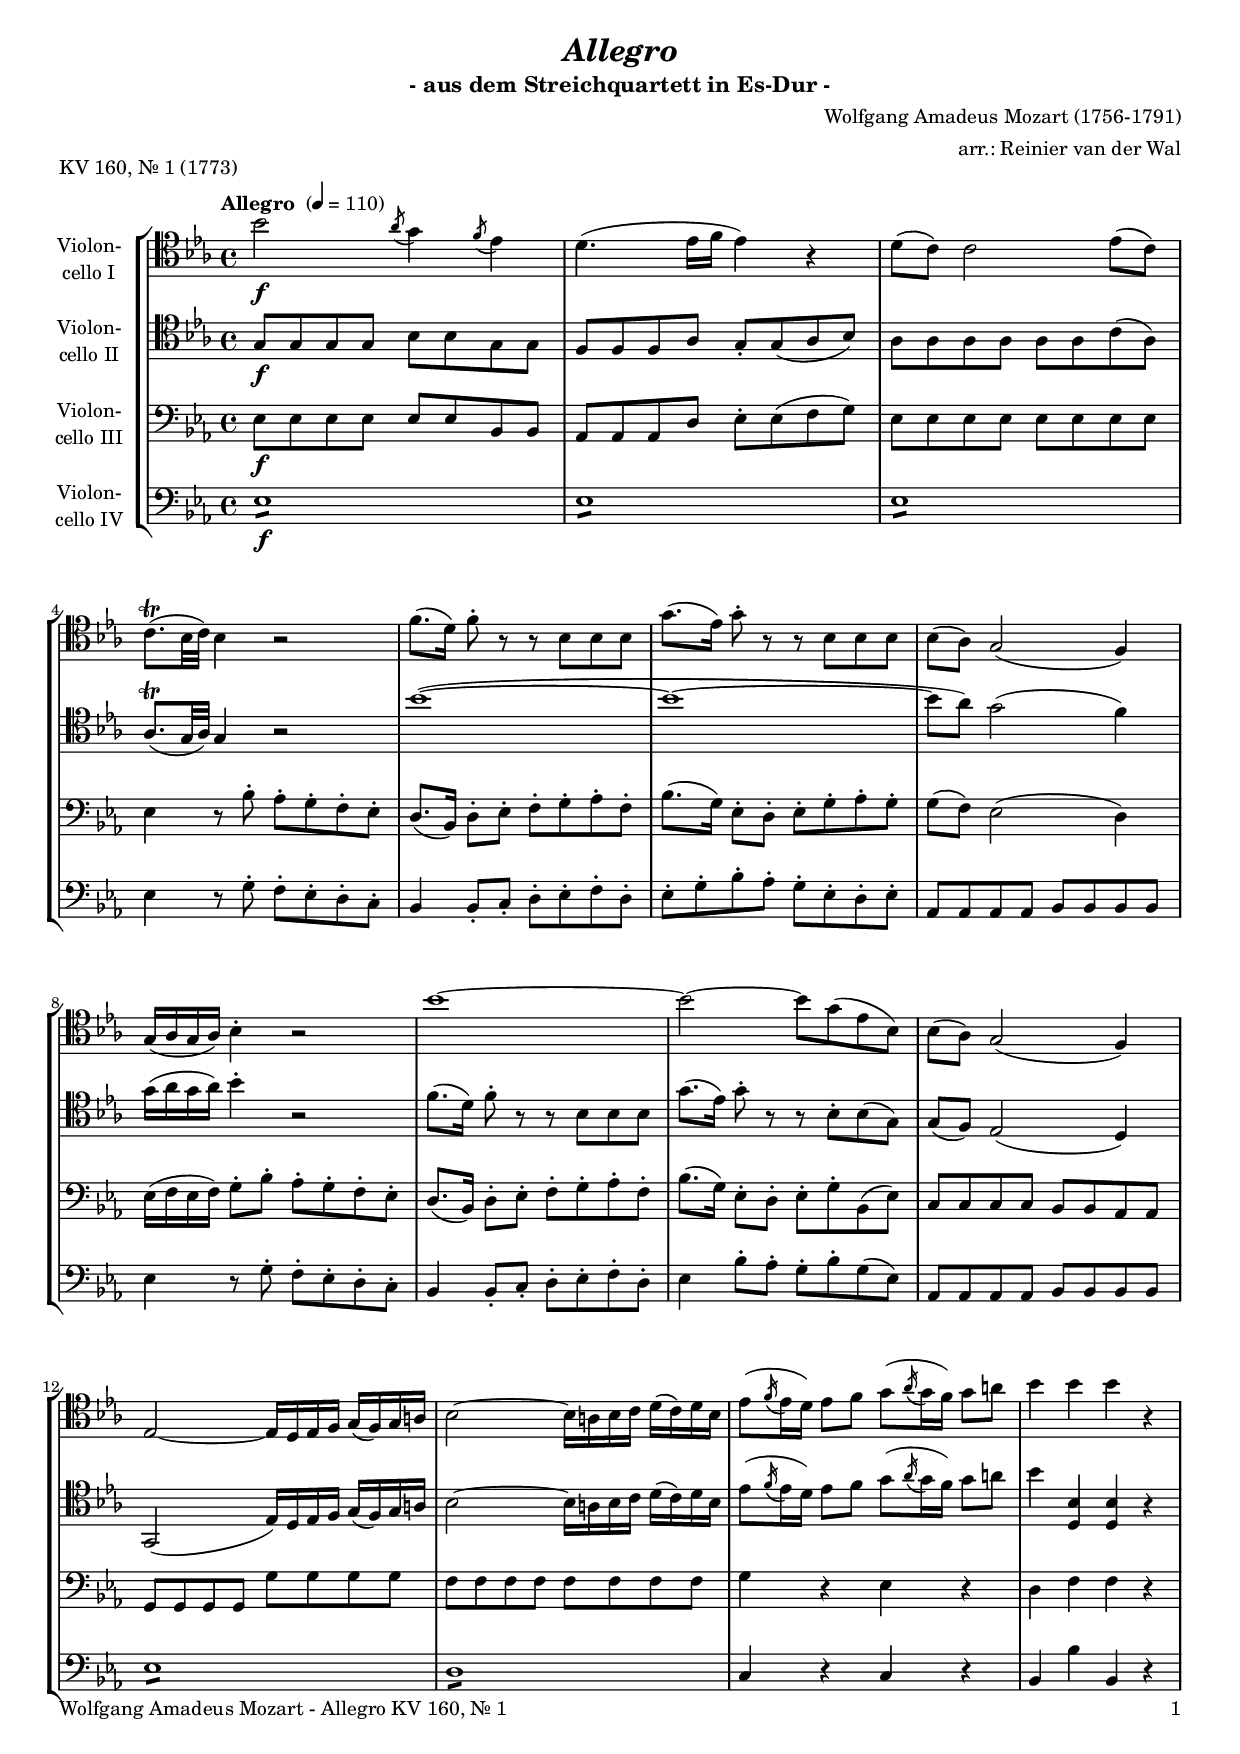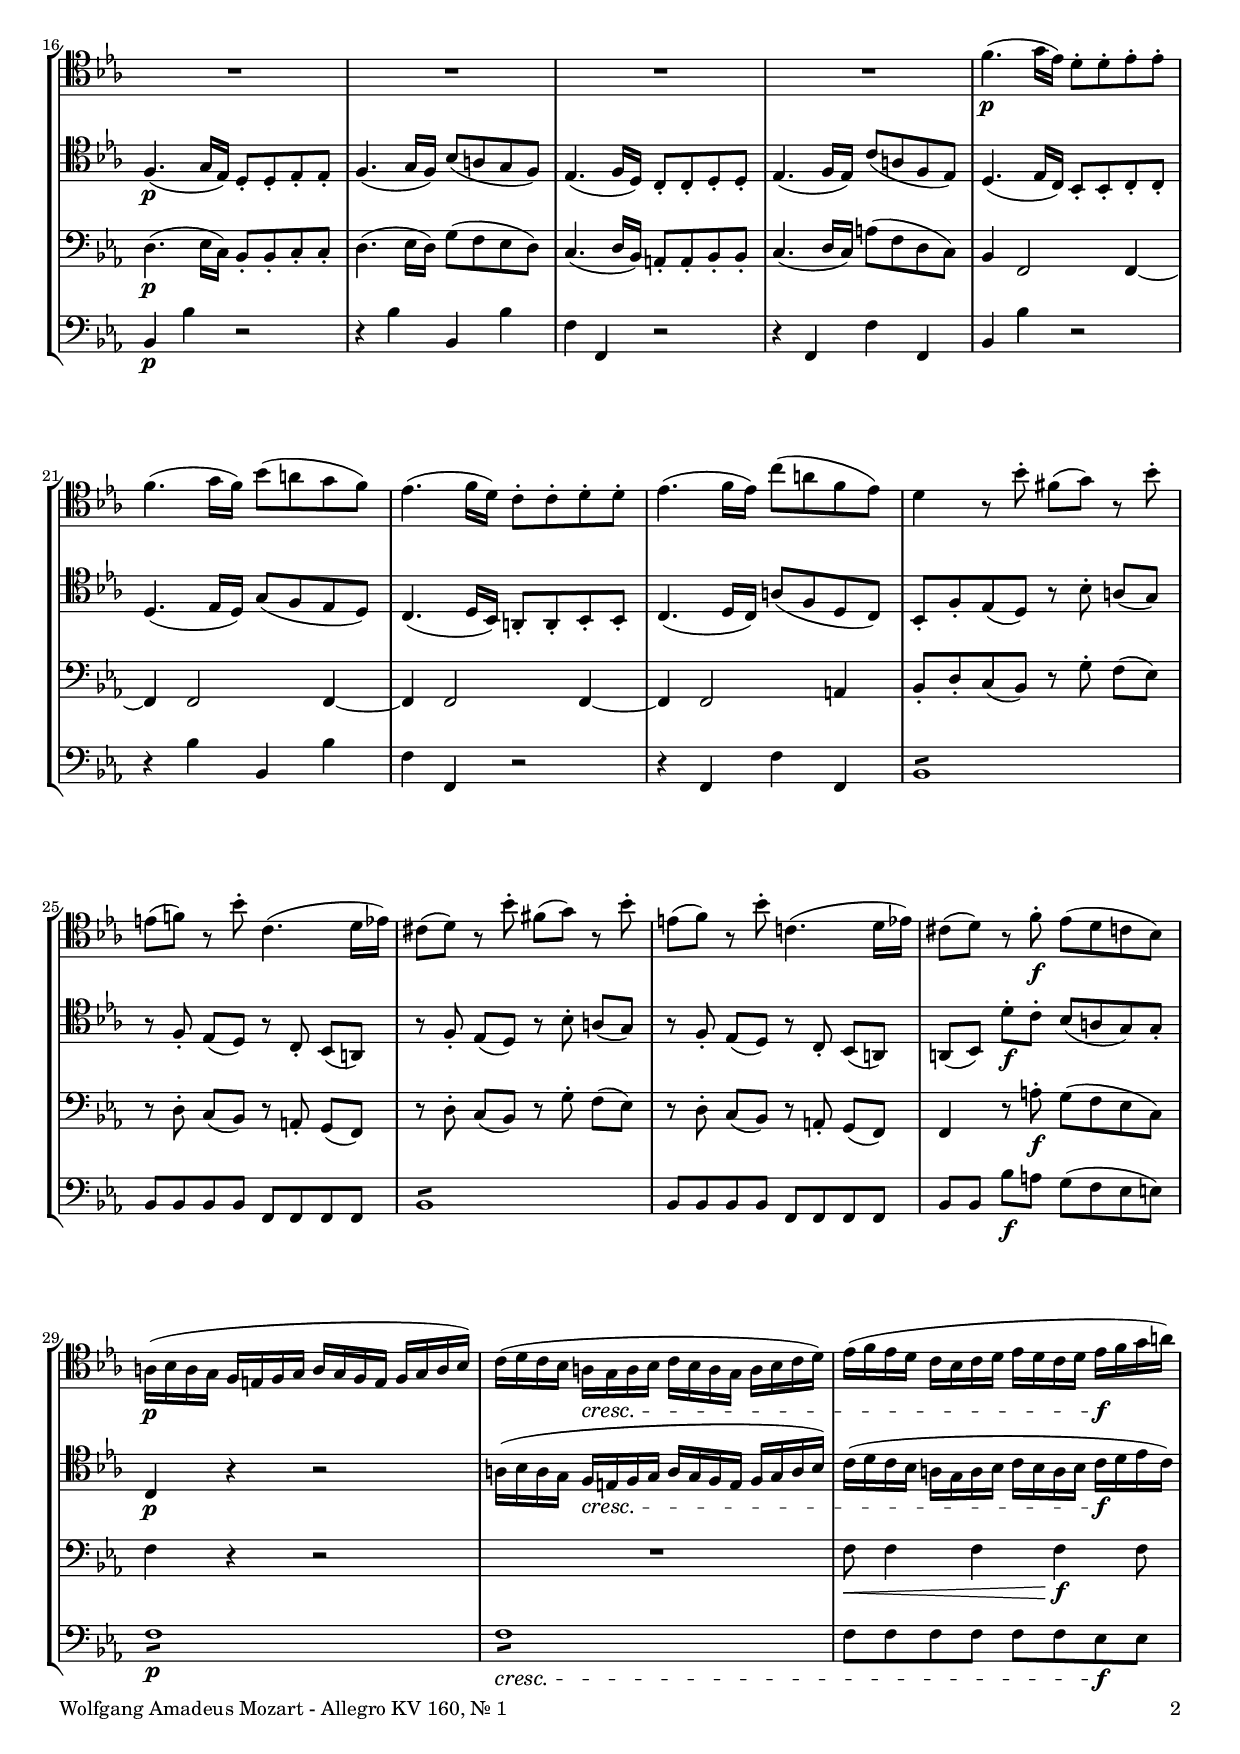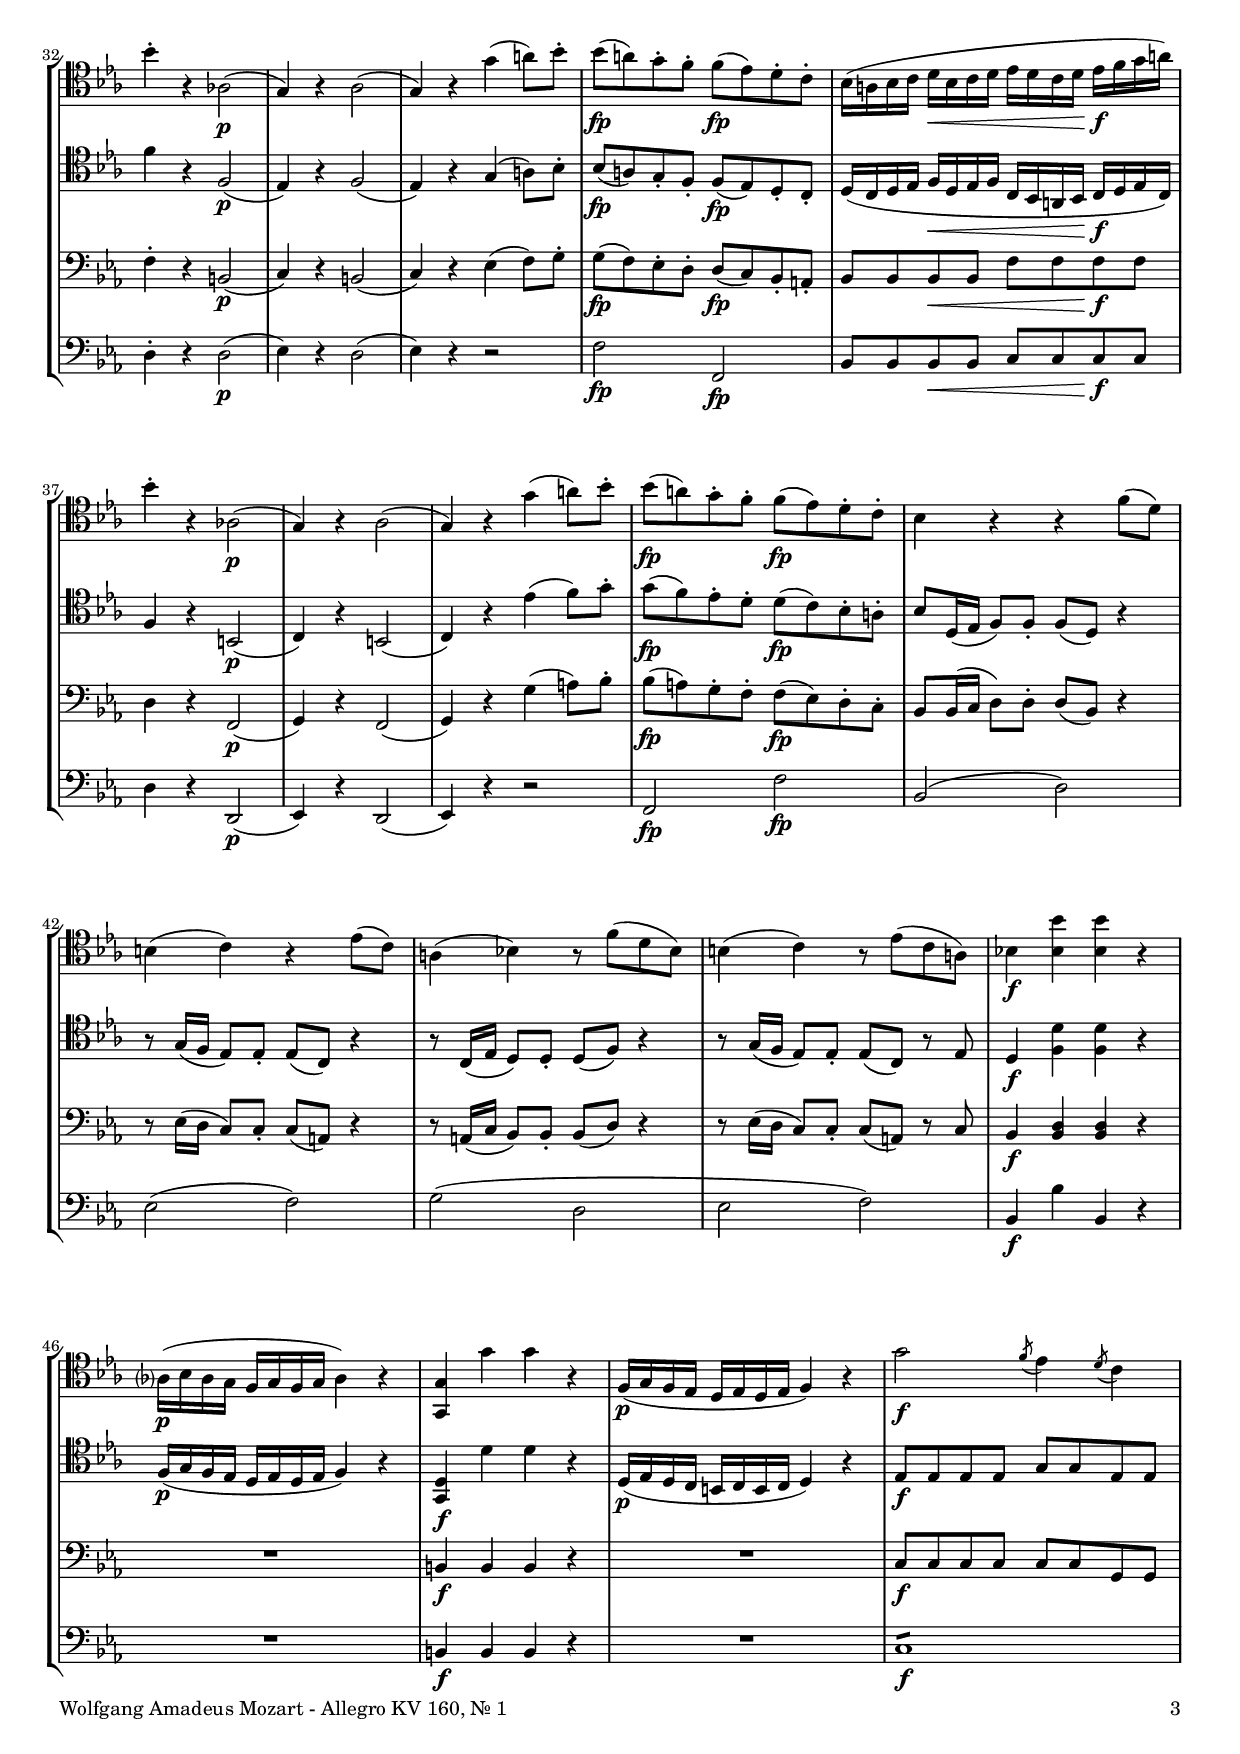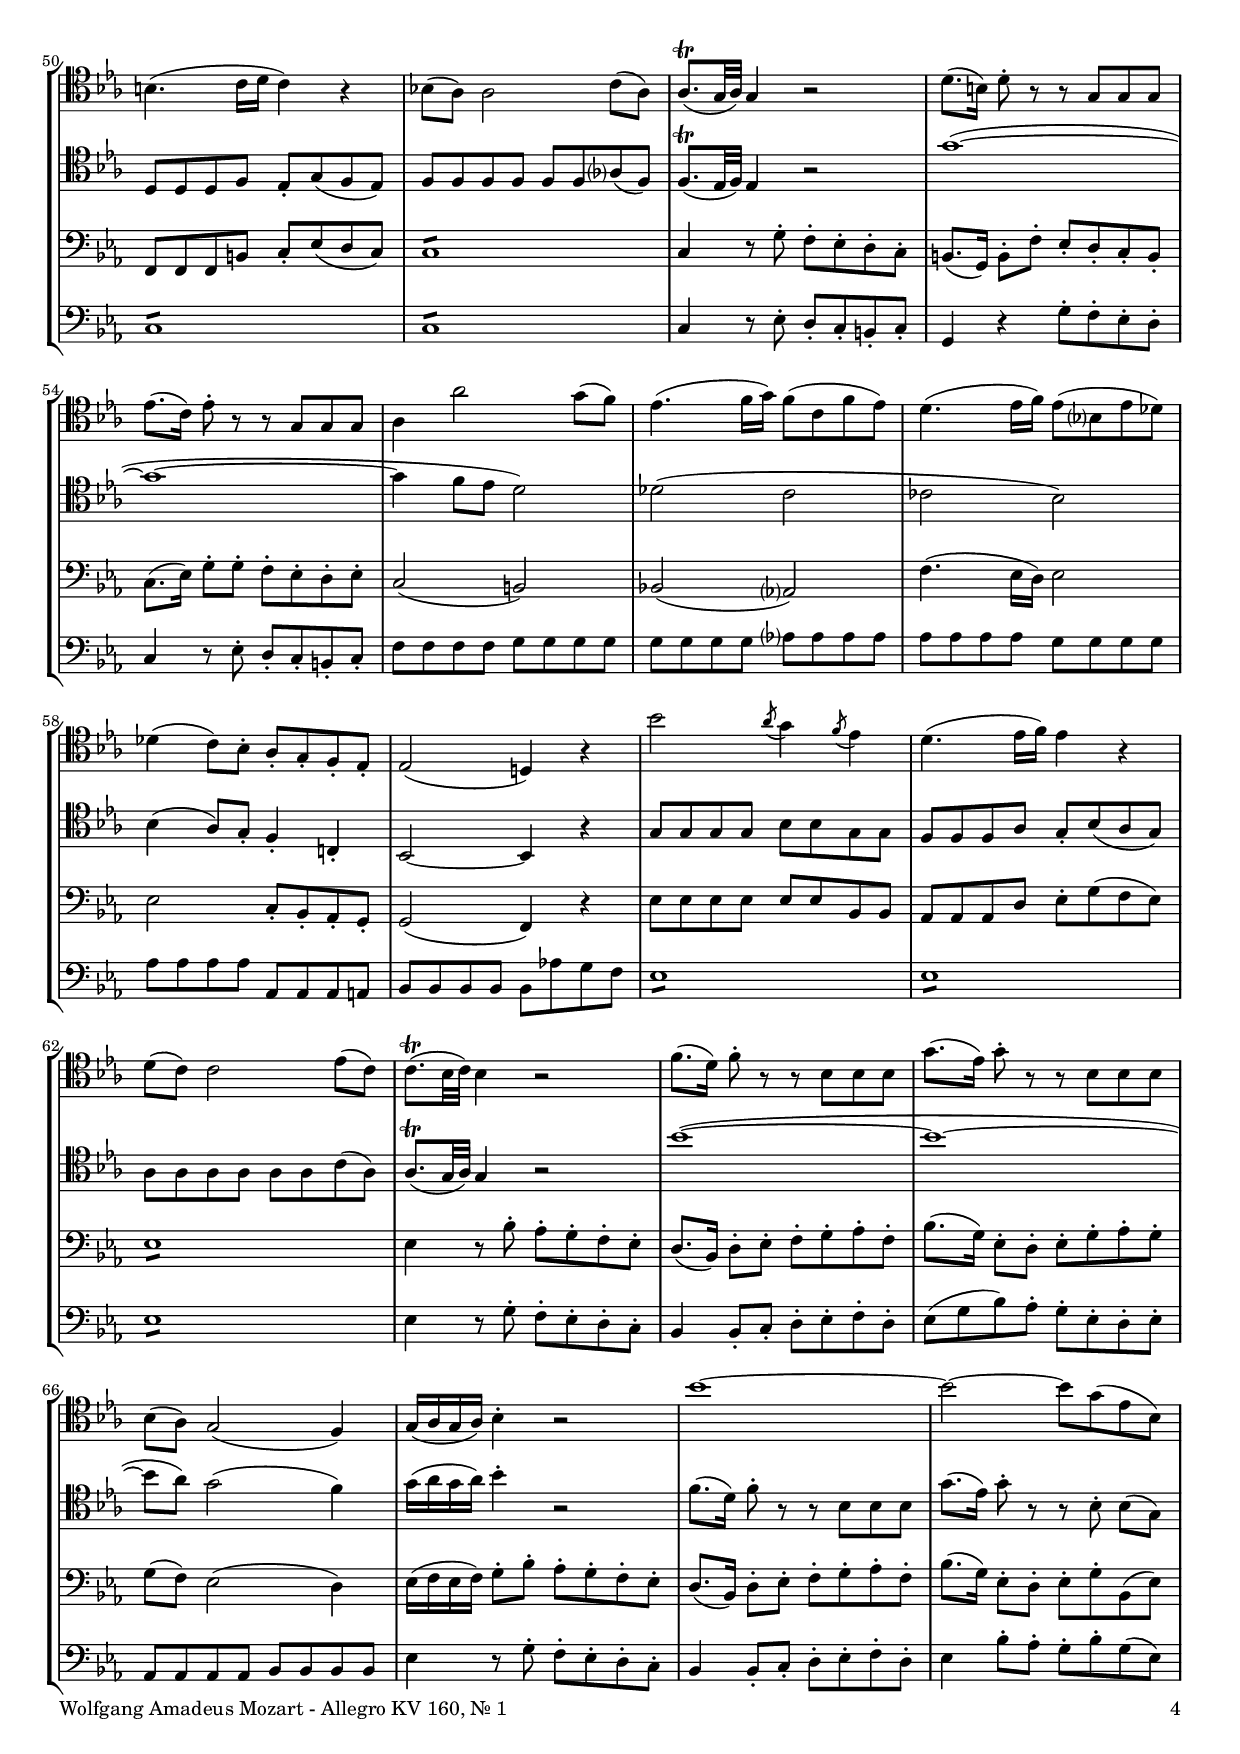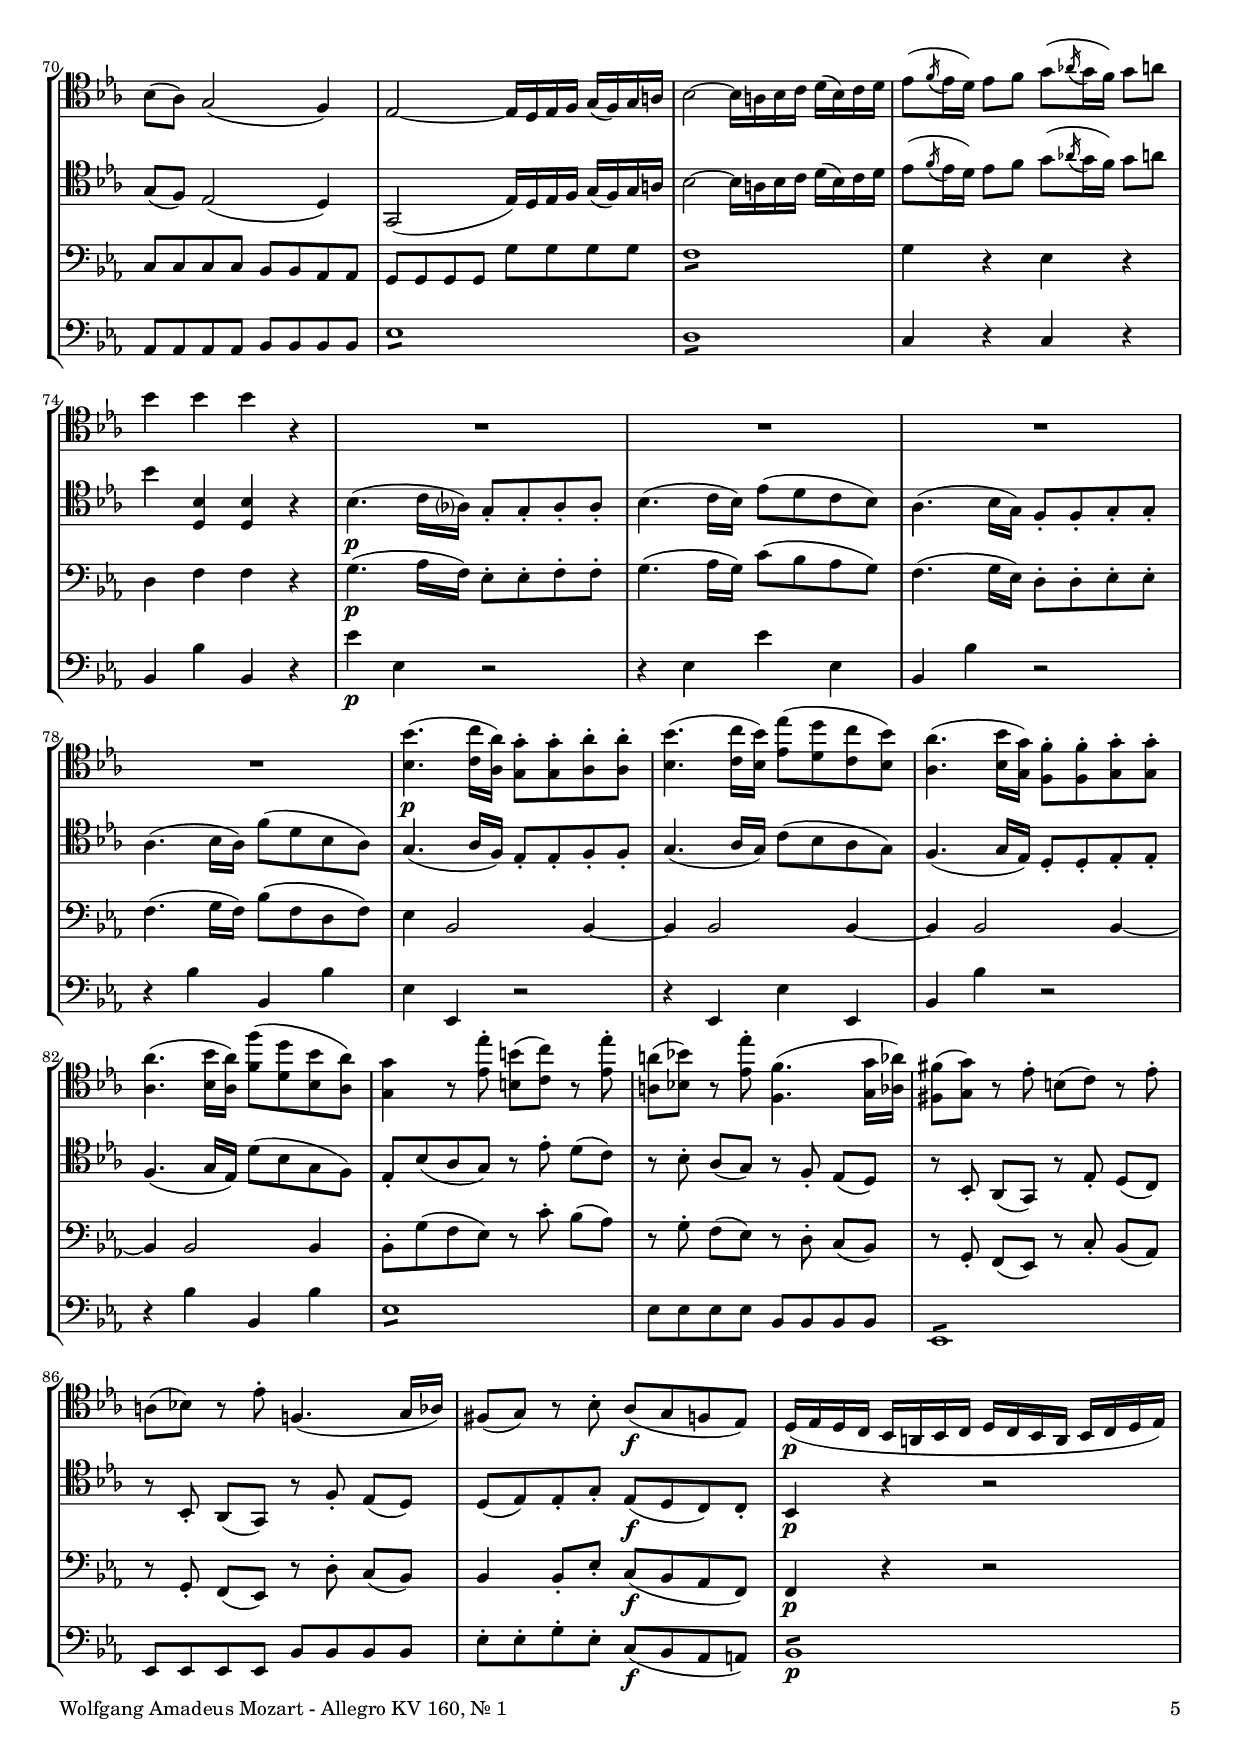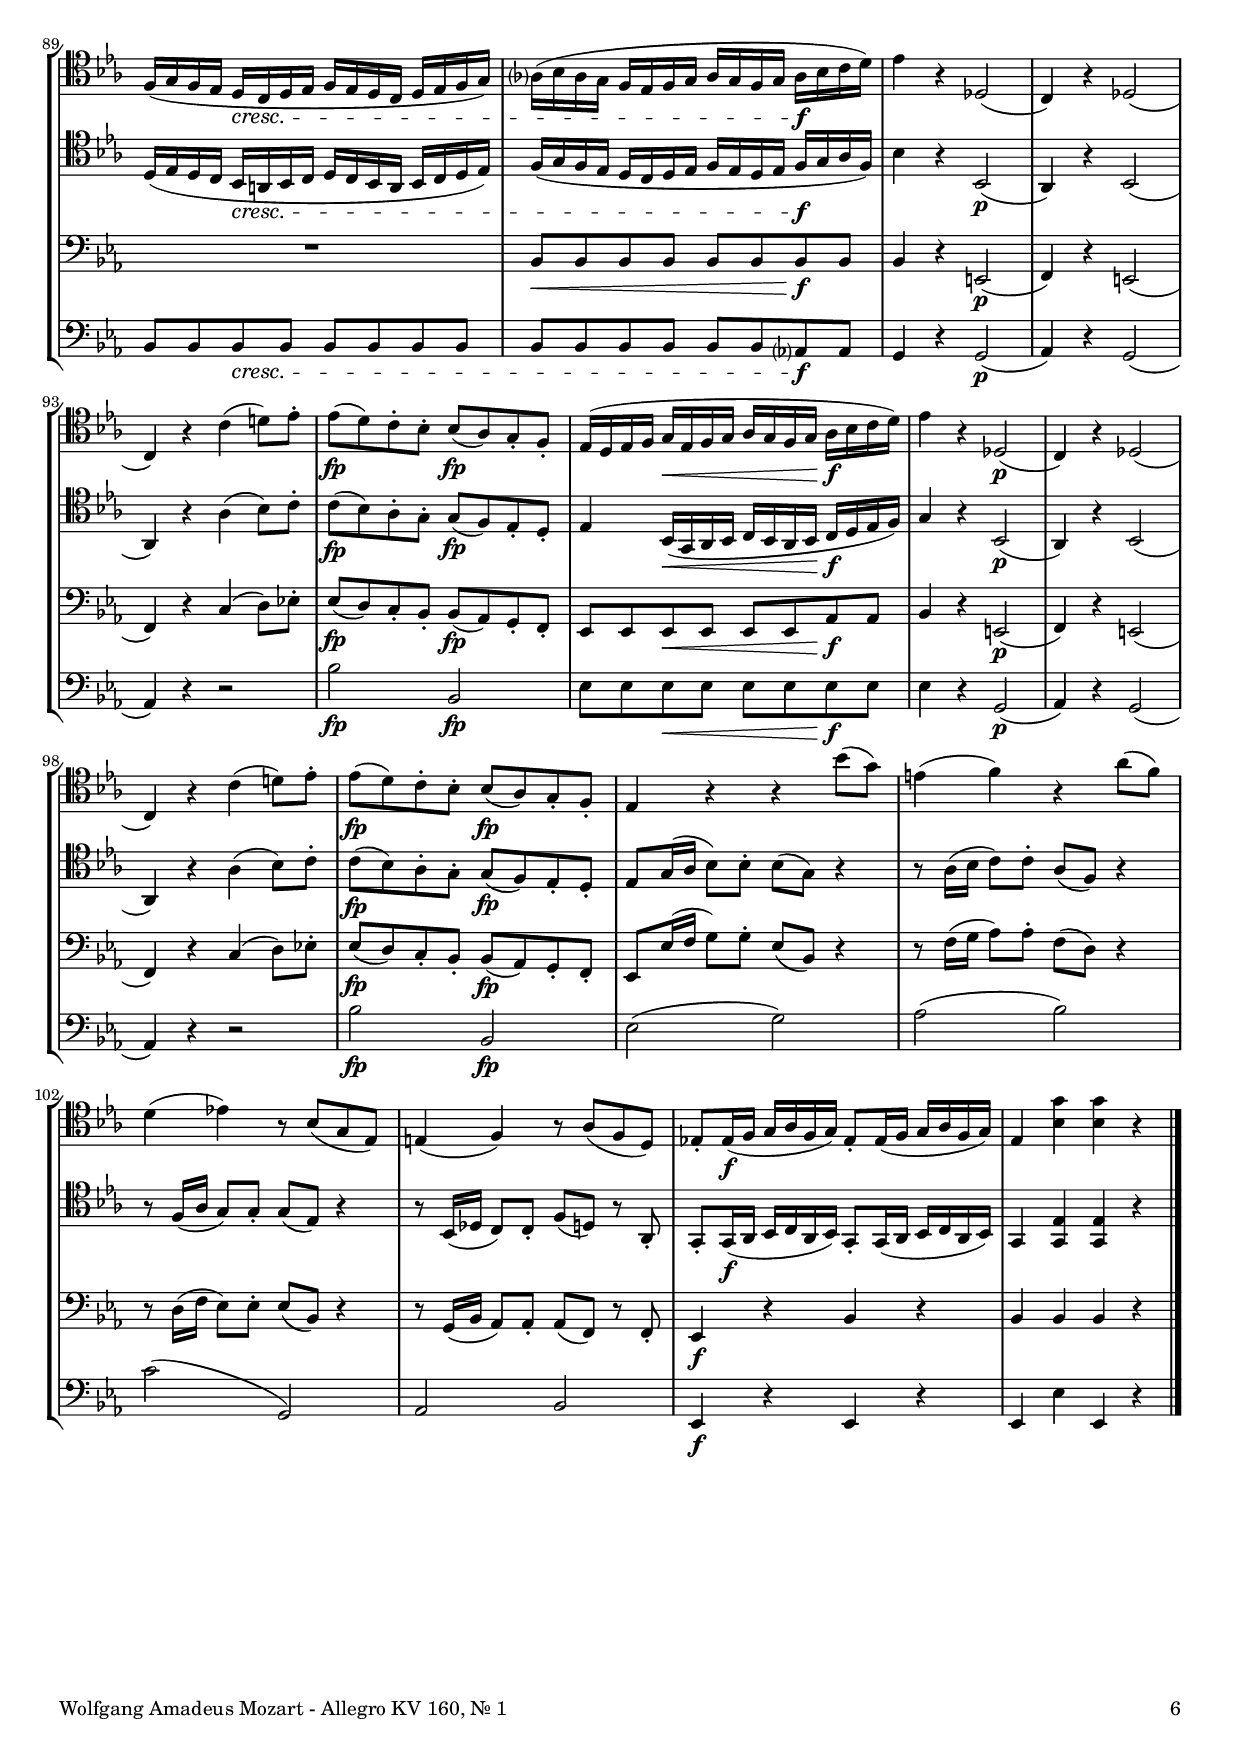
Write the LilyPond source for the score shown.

\version "2.18.2"
\include "deutsch.ly"
  
#(set-global-staff-size 17.125)

\header {
  title     = \markup \bold \italic "Allegro"
  subtitle  = "- aus dem Streichquartett in Es-Dur -"
  composer  = "Wolfgang Amadeus Mozart (1756-1791)"
  arranger  = "arr.: Reinier van der Wal"
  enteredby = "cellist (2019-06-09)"
  piece     = "KV 160, Nr. 1 (1773)"
}

voiceconsts = {
  \key f \major
  \time 4/4
  \clef "bass"
%  \numericTimeSignature
  \compressFullBarRests
  % Set default beaming for all staves
%  \set Timing.beamExceptions = #'()
%  \set Timing.baseMoment     = #(ly:make-moment 1 4)
%  \set Timing.beatStructure  = #'(1 1 1)
  \tempo "Allegro " 4=110
}

micl = "clarinet"
mifl = "flute"
miob = "oboe"
mifh = "french horn"
misx = "tenor sax"
mist = "string ensemble 1"
miba = "cello"

atem = \mark \markup \box \italic "a tempo"
rit  = \mark \markup \box \italic "rit."

introa = {           \tempo "1. Präludium " 4=75 }
introb = { \bar "||" \tempo "2. Fuga "      4=70 }

va = \relative c'' {
  \voiceconsts
  \clef "tenor"
  
  c2\f \acciaccatura b8 a4 \acciaccatura g8 f4
  e4.( f16 g f4) r
  e8( d) d2 f8( d)
  d8.(\trill c32 d) c4 r2
  g'8.(  e16) g8-. r r c, c c

  a'8.( f16) a8-. r r c, c c
  c( b) a2( g4)
  a16( b a b) c4-. r2
  c'1~
  c2~ c8 a( f c)

  c( b) a2( g4)
  f2~ f16 e f g a( g) a h
  c2~ c16 h c d e( d) e c
  f8( \acciaccatura g16 f e) f8 g a( \acciaccatura b16 a g) a8 h
  c4 c c r

  R1*4
  g4.(\p a16 f) e8-. e-. f-. f-.

  g4.( a16 g) c8(h a g)
  f4.( g16 e) d8-. d-. e-. e-.
  f4.( g16 f) d'8( h g f)
  e4 r8 c'-. gis( a) r c-.
  fis,( g!) r c-. d,4.( e16 f)

  dis8( e) r c'-. gis( a) r c-.
  fis,( g) r c-. d,!4.( e16 f)
  dis8( e) r g-.\f f( e d c)
  h16(\p c h a g fis g a h a g fis g a h c)
  d( e d c h\cresc a h c d c h a h c d e)

  f( g f e d c d e f e d e f\f g a h)
  c4-. r b,!2(\p
  a4) r b2(
  a4) r a'( h8) c-.
  c(\fp h) a-. g-. g(\fp f) e-. d-.

  c16( h c d e\< c d e f e d e f\!\f g a h)
  c4-. r b,!2(\p
  a4) r b2(
  a4) r a'( h8) c-.
  c(\fp h) a-. g-. g(\fp f) e-. d-.
  
  c4 r r g'8( e)
  cis4( d) r f8( d)
  h4( c!) r8 g'( e c)
  cis4( d) r8 f( d h)
  c!4\f <c c'> <c c'> r

  b?16(\p c b a g a g a b4) r
  <a, a'> a'' a r
  g,16(\p a g f e f e f g4) r

  a'2\f \acciaccatura g8 f4 \acciaccatura e8 d4
  cis4.( d16 e d4) r

  c!8( b) b2 d8( b)
  b8.(\trill a32 b) a4 r2
  e'8.( cis16) e8-. r r a, a a
  f'8.( d16) f8-. r r a, a a
  b4 b'2 a8( g)

  f4.( g16 a) g8( d g f)
  e4.( f16 g) f8( c? f es)
  es4( d8) c-. b-. a-. g-. f-.
  f2( e!4) r
  c''2 \acciaccatura b8 a4 \acciaccatura g8 f4

  e4.( f16 g) f4 r
  e8( d) d2 f8( d)
  d8.(\trill c32 d) c4 r2
  g'8.( e16) g8-. r r c, c c
  a'8.( f16) a8-. r r c, c c

  c( b) a2( g4)
  a16( b a b) c4-. r2
  c'1~
  c2~ c8 a( f c)
  c( b) a2( g4)

  f2~ f16 e f g a( g) a h
  c2~ c16 h c d e( c) d e
  f8( \acciaccatura g16 f e) f8 g a( \acciaccatura b!16 a g) a8 h
  c4 c c r
  R1*4

  <c, c'>4.(\p <d d'>16 <b b'>) <a a'>8-. <a a'>-. <b b'>-. <b b'>-.
  <c c'>4.( <d d'>16 <c c'>) <f f'>8( <e e'> <d d'> <c c'>)

  <b b'>4.( <c c'>16 <a a'>) <g g'>8-. <g g'>-. <a a'>-. <a a'>-.
  <b b'>4.( <c c'>16 <b b'>) <g' g'>8( <e e'> <c c'> <b b'>)
  <a a'>4 r8 <f' f'>-. <cis cis'>( <d d'>) r <f f'>-.
  <h, h'>( <c! c'!>) r <f f'>-. <g, g'>4.( <a a'>16 <b b'>)
  <gis gis'>8( <a a'>) r f'-. cis( d) r f-.

  h,( c!) r f-. g,!4.( a16 b)
  gis8( a) r c-. b(\f a g f)
  e16(\p f e d c h c d e d c h c d e f)
  g( a g f e\cresc d e f g f e d e f g a)
  b?( c b a g f g a b a g a b\f c d e)

  f4 r es,2(
  d4) r es2(
  d4) r d'( e!8) f-.
  f(\fp e) d-. c-. c(\fp b) a-. g-.
  f16( e f g a\< f g a b a g a b\!\f c d e)

  f4 r es,2(\p
  d4) r es2(
  d4) r d'( e!8) f-.
  f(\fp e) d-. c-. c(\fp b) a-. g-.
  f4 r r c''8( a)

  fis4( g) r b8( g)
  e4( f!) r8 c( a f)
  fis4( g) r8 b( g e)
  f!-. f16(\f g a b g a) f8-. f16( g a b g a)
  f4 <c' a'> <c a'> r \bar "|."
}

vb = \relative c' {
  \voiceconsts
  \clef "tenor"
  
  a8\f a a a c c a a
  g g g b a-. a( b c)
  b b b b b b d( b)
  b8.(\trill a32 b) a4 r2
  c'1(~

  c~
  c8 b) a2( g4)
  a16( b a b) c4-. r2
  g8.( e16) g8-. r r c, c c
  a'8.( f16) a8-. r r c,-. c( a)

  a( g) f2( e4)
  a,2( f'16) e f g a( g) a h
  c2~ c16 h c d e( d) e c
  f8( \acciaccatura g16 f e) f8 g a(  \acciaccatura b16 a g) a8 h
  c4 <e,, c'> <e c'> r

  g4.(\p a16 f) e8-. e-. f-. f-.
  g4.( a16 g) c8( h a g)
  f4.( g16 e) d8-. d-. e-. e-.
  f4.( g16 f) d'8( h g f)
  e4.( f16 d) c8-. c-. d-. d-.

  e4.( f16 e) a8( g f e)
  d4.( e16 c) h8-. h-. c-. c-.
  d4.( e16 d) h'8( g e d)
  c-. g'-. f( e) r c'-. h[( a)]
  r g-. f[( e)] r d-. c[( h)]

  r g'-. f[( e)] r c'-. h[( a)]
  r g-. f[( e)] r d-. c[( h)]
  h[( c)] e'-.\f d-. c( h a) a-.
  d,4\p r r2
  h'16( c h a g\cresc fis g a h a g fis g a h c)

  d( e d c h a h c d c h c d\f e f d)
  g4 r g,2(\p
  f4) r g2(
  f4) r a( h8) c-.
  c(\fp h) a-. g-. g(\fp f) e-. d-.

  e16( d e f g\< e f g d c h c d\!\f e f d)
  g4 r cis,2(\p
  d4) r cis2(
  d4) r f'( g8) a-.
  a(\fp g) f-. e-. e(\fp d) c-. h-.

  c e,16( f g8)[ g]-. g( e) r4
  r8 a16( g f8)[ f]-. f( d) r4
  r8 d16( f e8)[ e]-. e( g) r4
  r8 a16( g f8)[ f]-. f( d) r f
  e4\f <g e'> <g e'> r

  g16(\p a g f e f e f g4) r
  <a, e'>\f e'' e r
  e,16(\p f e d cis d cis d e4) r
  f8\f f f f a a f f
  e e e g f-. a( g f)

  g g g g g g b?( g)
  g8.(\trill f32 g) f4 r2
  a'1(~
  a~
  a4 g8 f e2)

  es( d
  des c)
  c4( b8) a-. g4-. d!-.
  c2~ c4 r
  a'8 a a a c c a a

  g g g b a-. c( b a)
  b b b b b b d( b)
  b8.(\trill a32 b) a4 r2
  c'1(~
  c~

  c8 b) a2( g4)
  a16( b a b) c4-. r2
  g8.( e16) g8-. r r c, c c
  a'8.( f16) a8-. r r c,-. c[( a)]
  a( g) f2( e4)

  a,2( f'16) e f g a( g) a h
  c2~ c16 h c d e( c) d e
  f8( \acciaccatura g16 f e) f8 g a( \acciaccatura b!16 a g) a8 h
  c4 <e,, c'> <e c'> r
  c'4.(\p d16 b?)  a8-. a-. b-. b-.

  c4.( d16 c) f8( e d c)
  b4.( c16 a) g8-. g-. a-. a-.
  b4.( c16 b) g'8( e c b)
  a4.( b16 g) f8-. f-. g-. g-.
  a4.( b16 a) d8( c b a)

  g4.( a16 f) e8-. e-. f-. f-.
  g4.( a16 f) e'8( c a g)
  f-. c'( b a) r f'-. e[( d)]
  r c-. b[( a)] r g-. f[( e)]
  r c-. b[( a)] r f'-. e[( d)]

  r c-. b[( a)] r g'-. f[( e)]
  e( f) f-. a-. f(\f e d) d-.
  c4\p r r2
  e16( f e d c\cresc h c d e d c h c d e f)
  g( a g f e d e f g f e f g\f a b g)

  c4 r c,2(\p
  b4) r c2(
  b4) r b'( c8) d-.
  d(\fp c) b-. a-. a(\fp g) f-. e-.
  f4 c16(\< a b c d c b c d\f e f g)

  a4 r c,2(\p
  b4) r c2(
  b4) r b'( c8) d-.
  d(\fp c) b-. a-. a(\fp g) f-. e-.
  f a16( b c8)[ c]-. c( a) r4

  r8 b16( c d8)[ d]-. b( g) r4
  r8 g16( b a8)[ a]-. a( f) r4
  r8 c16( es d8)[ d]-. g( e) r b-.
  a-. a16(\f b c d b c) a8-. a16( b c d b c)
  a4 <a f'> <a f'> r \bar "|."
}

vc = \relative c {
  \voiceconsts

  f8\f f f f f f c c
  b b b e f-. f( g a)
  f f f f f f f f
  f4 r8 c'-. b-. a-. g-. f-.
  e8.( c16) e8-. f-. g-. a-. b-. g-.

  c8.( a16) f8-. e-. f-. a-. b-. a-.
  a( g) f2( e4)
  f16( g f g) a8-. c-. b-. a-. g-. f-.
  e8.( c16) e8-. f-. g-. a-. b-. g-.
  c8.( a16) f8-. e-. f-. a-. c,( f)

  d d d d c c b b
  a a a a a' a a a
  g g g g g g g g
  a4 r f r
  e g g r

  e4.(\p f16 d) c8-. c-. d-. d-.
  e4.( f16 e) a8( g f e)
  d4.( e16 c) h8-. h-. c-. c-.
  d4.( e16 d) h'8( g e d)
  c4 g2 g4~

  g g2 g4~
  g g2 g4~
  g g2 h4
  c8-. e-. d( c) r a'-. g[( f)]
  r e-. d[( c)] r h-. a[( g)]
  
  r e'-. d[( c)] r a'-. g[( f)]
  r e-. d[( c)] r h-. a[( g)]
  g4 r8 h'-.\f a( g f d)
  g4 r r2
  R1

  g8\< g4 g g\!\f g8
  g4-. r cis,2(\p
  d4) r cis2(
  d4) r f( g8) a-.
  a(\fp g) f-. e-. e(\fp d) c-. h-.

  c c c\< c g' g g\!\f g
  e4 r g,2(\p
  a4) r g2(
  a4) r a'( h8) c-.
  c(\fp h) a-. g-. g(\fp f) e-. d-.

  c8 c16( d e8)[ e]-. e( c) r4
  r8 f16( e d8)[ d]-. d( h) r4
  r8 h16( d c8)[ c]-. c( e) r4
  r8 f16( e d8)[ d]-. d( h) r d
  c4\f <c e> <c e> r

  R1
  cis4\f cis cis r
  R1
  d8\f d d d d d a a
  g g g cis d-. f( e d)

  \repeat tremolo 8 d
  d4 r8 a'-. g-. f-. e-. d-.
  cis8.( a16) cis8-. g'-. f-. e-. d-. cis-.
  d8.( f16) a8-. a-. g-. f-. e-. f-.
  d2( cis)

  c!( b?)
  g'4.( f16 e) f2
  f d8-. c-. b-. a-.
  a2( g4) r
  f'8 f f f f f c c

  b b b e f-. a( g f)
  \repeat tremolo 8 f
  f4 r8 c'-. b-. a-. g-. f-.
  e8.( c16) e8-. f-. g-. a-. b-. g-.
  c8.( a16) f8-. e-. f-. a-. b-. a-.

  a( g) f2( e4)
  f16( g f g) a8-. c-. b-. a-. g-. f-.
  e8.( c16) e8-. f-. g-. a-. b-. g-.
  c8.( a16) f8-. e-. f-. a-. c,( f)
  d d d d c c b b

  a a a a a' a a a
  \repeat tremolo 8 g
  a4 r f r
  e g g r
  a4.(\p b16 g) f8-. f-. g-. g-.

  a4.( b16 a) d8( c b a)
  g4.( a16 f) e8-. e-. f-. f-.
  g4.( a16 g) c8( g e g)
  f4 c2 c4~
  c c2 c4~

  c c2 c4~
  c c2 c4
  c8-. a'( g f) r d'-. c[( b)]
  r a-. g[( f)] r e-. d[( c)]
  r a-. g[( f)] r d'-. c[( b)]
  
  r a-. g[( f)] r e'-. d[( c)]
  c4 c8-. f-. d(\f c b g)
  g4\p r r2
  R1
  c8\< c c c c c c\!\f c

  c4 r fis,2(\p
  g4) r fis2(
  g4) r d'( e8) f!-.
  f(\fp e) d-. c-. c(\fp b) a-. g-.
  f f f\< f f f b\!\f b

  c4 r fis,2(\p
  g4) r fis2(
  g4) r d'( e8) f!-.
  f(\fp e) d-. c-. c(\fp b) a-. g-.
  f f'16( g a8)[ a]-. f( c) r4

  r8 g'16( a b8)[ b]-. g( e) r4
  r8 e16( g f8)[ f]-. f( c) r4
  r8 a16( c b8)[ b]-. b( g) r g-.
  f4\f r c' r
  c c c r \bar "|."
}

vd = \relative c {
  \voiceconsts

  \repeat tremolo 8 f8\f
  \repeat tremolo 8 f
  \repeat tremolo 8 f
  f4 r8 a-. g-. f-. e-. d-.
  c4 c8-. d-. e-. f-. g-. e-.

  f-. a-. c-. b-. a-. f-. e-. f-.
  b, b b b c c c c
  f4 r8 a-. g-. f-. e-. d-.
  c4 c8-. d-. e-. f-. g-. e-.
  f4 c'8-. b-. a-. c-. a( f)

  b, b b b c c c c
  \repeat tremolo 8 f
  \repeat tremolo 8 e
  d4 r d r
  c c' c, r

  c\p c' r2
  r4 c c, c'
  g g, r2
  r4 g g' g,
  c c' r2

  r4 c c, c'
  g g, r2
  r4 g g' g,
  \repeat tremolo 8 c8
  c c c c g g g g

  \repeat tremolo 8 c
  c c c c g g g g
  c c c'[\f h] a( g f fis)
  \repeat tremolo 8 g\p
  \repeat tremolo 8 g\cresc

  g g g g g g f\f f
  e4-. r e2(\p
  f4) r e2(
  f4) r r2
  g\fp g,\fp

  c8 c c\< c d d d\!\f d
  e4 r e,2(\p
  f4) r e2(
  f4) r r2
  g\fp g'\fp

  c,( e)
  f( g)
  a( e
  f g)
  c,4\f c' c, r

  R1
  cis4\f cis cis r
  R1
  \repeat tremolo 8 d8\f
  \repeat tremolo 8 d

  \repeat tremolo 8 d
  d4 r8 f-. e-. d-. cis-. d-.
  a4 r a'8-. g-. f-. e-.
  d4 r8 f-. e-. d-. cis-. d-.
  g g g g a a a a

  a a a a b? b b b
  b b b b a a a a
  b b b b b, b b h
  c c c c c b'! a g
  \repeat tremolo 8 f
  
  \repeat tremolo 8 f
  \repeat tremolo 8 f
  f4 r8 a-. g-. f-. e-. d-.
  c4 c8-. d-. e-. f-. g-. e-.
  f( a c) b-. a-. f-. e-. f-.

  b, b b b c c c c
  f4 r8 a-. g-. f-. e-. d-.
  c4 c8-. d-. e-. f-. g-. e-.
  f4 c'8-. b-. a-. c-. a( f)
  b, b b b c c c c

  \repeat tremolo 8 f
  \repeat tremolo 8 e
  d4 r d r
  c c' c, r
  f'\p f, r2

  r4 f f' f,
  c c' r2
  r4 c c, c'
  f, f, r2
  r4 f f' f,

  c' c' r2
  r4 c c, c'
  \repeat tremolo 8 f,8
  f f f f c c c c
  \repeat tremolo 8 f,

  f f f f c' c c c
  f-. f-. a-. f-. d(\f c b h)
  \repeat tremolo 8 c\p
  c c c\cresc c c c c c
  c c c c c c b?\f b

  a4 r a2(\p
  b4) r a2(
  b4) r r2
  c'\fp c,\fp
  f8 f f\< f f f f\!\f f

  f4 r a,2(\p
  b4) r a2(
  b4) r r2
  c'\fp c,\fp
  f( a)

  b( c) d( a,)
  b c
  f,4\f r f r
  f f' f, r \bar "|."
}


music = \new StaffGroup <<
      \new Staff {
	\set Staff.midiInstrument = \miba
	\set Staff.instrumentName = \markup \center-column { "Violon-" "cello I" }
	\transpose f es { \va }
      }

      \new Staff {
	\set Staff.midiInstrument = \miba
	\set Staff.instrumentName = \markup \center-column { "Violon-" "cello II" }
	\transpose f es { \vb }
      }

      \new Staff {
	\set Staff.midiInstrument = \miba
	\set Staff.instrumentName = \markup \center-column { "Violon-" "cello III" }
	\transpose f es { \vc }
      }

      \new Staff {
	\set Staff.midiInstrument = \miba
	\set Staff.instrumentName = \markup \center-column { "Violon-" "cello IV" }
	\transpose f es { \vd }
      }
>>

\book {
   \paper {
    print-page-number = ##t
    print-first-page-number = ##t
    oddHeaderMarkup = \markup \null
    evenHeaderMarkup = \markup \null
    oddFooterMarkup = \markup {
      \fill-line {
        \on-the-fly #print-page-number-check-first
        "Wolfgang Amadeus Mozart - Allegro KV 160, Nr. 1" \fromproperty #'page:page-number-string
      }
    }
    evenFooterMarkup = \oddFooterMarkup
  } \score {
    \music
    \layout {}
  }

  \score {
    \unfoldRepeats \music

    \midi {
      \context {
        \Score
      }
    }
  }
}
